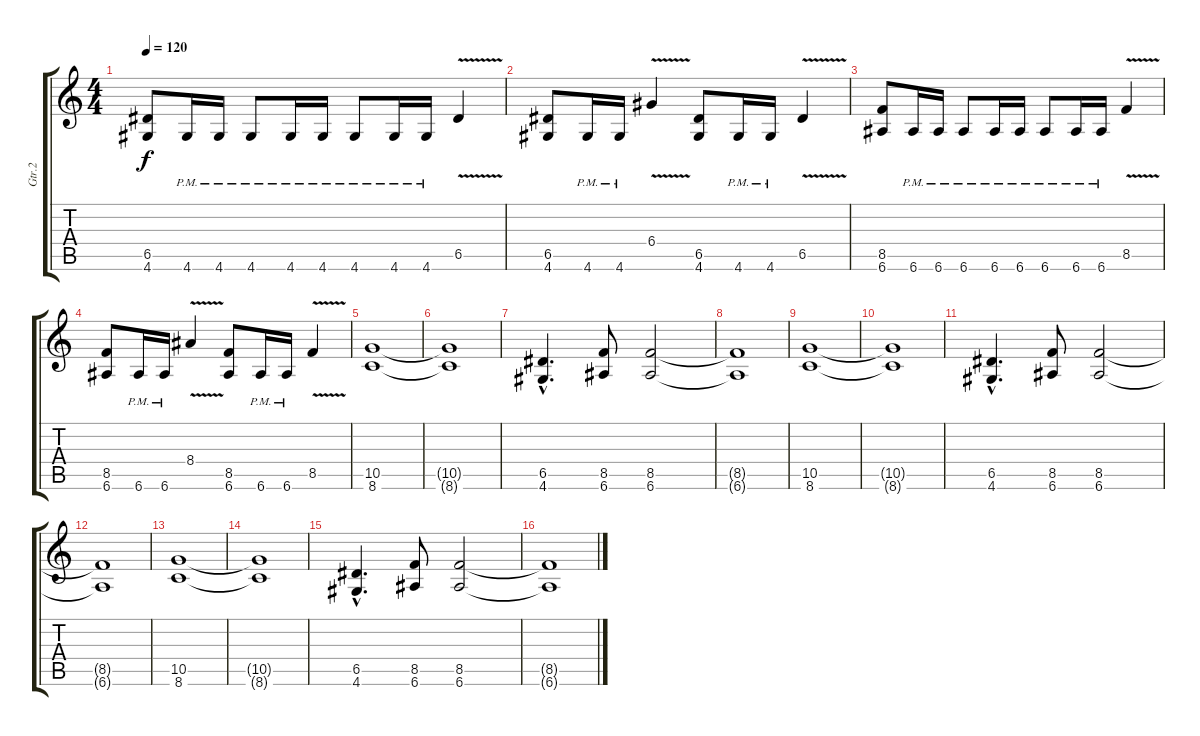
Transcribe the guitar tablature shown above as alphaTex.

\track ("Gtr.2" "Gtr.2") {instrument overdrivenguitar}
\staff {score tabs}
\tuning (E4 B3 G3 D3 A2 E2) {hide}
\ts (4 4)
\tempo 120
\clef g2
\ks c
(6.5 4.6).8{dy f} 4.6{pm}.16 4.6{pm}.16 4.6{pm}.8 4.6{pm}.16 4.6{pm}.16 4.6{pm}.8 4.6{pm}.16 4.6{pm}.16 6.5{v}.4 |
(6.5 4.6).8 4.6{pm}.16 4.6{pm}.16 6.4{v}.4 (6.5 4.6).8 4.6{pm}.16 4.6{pm}.16 6.5{v}.4 |
(8.5 6.6).8 6.6{pm}.16 6.6{pm}.16 6.6{pm}.8 6.6{pm}.16 6.6{pm}.16 6.6{pm}.8 6.6{pm}.16 6.6{pm}.16 8.5{v}.4 |
(8.5 6.6).8 6.6{pm}.16 6.6{pm}.16 8.4{v}.4 (8.5 6.6).8 6.6{pm}.16 6.6{pm}.16 8.5{v}.4 |
(10.5 8.6).1 |
(10.5{t} 8.6{t}).1 |
(6.5{hac} 4.6{hac}).4{d} (8.5 6.6).8 (8.5 6.6).2 |
(8.5{t} 6.6{t}).1 |
(10.5 8.6).1 |
(10.5{t} 8.6{t}).1 |
(6.5{hac} 4.6{hac}).4{d} (8.5 6.6).8 (8.5 6.6).2 |
(8.5{t} 6.6{t}).1 |
(10.5 8.6).1 |
(10.5{t} 8.6{t}).1 |
(6.5{hac} 4.6{hac}).4{d} (8.5 6.6).8 (8.5 6.6).2 |
(8.5{t} 6.6{t}).1
